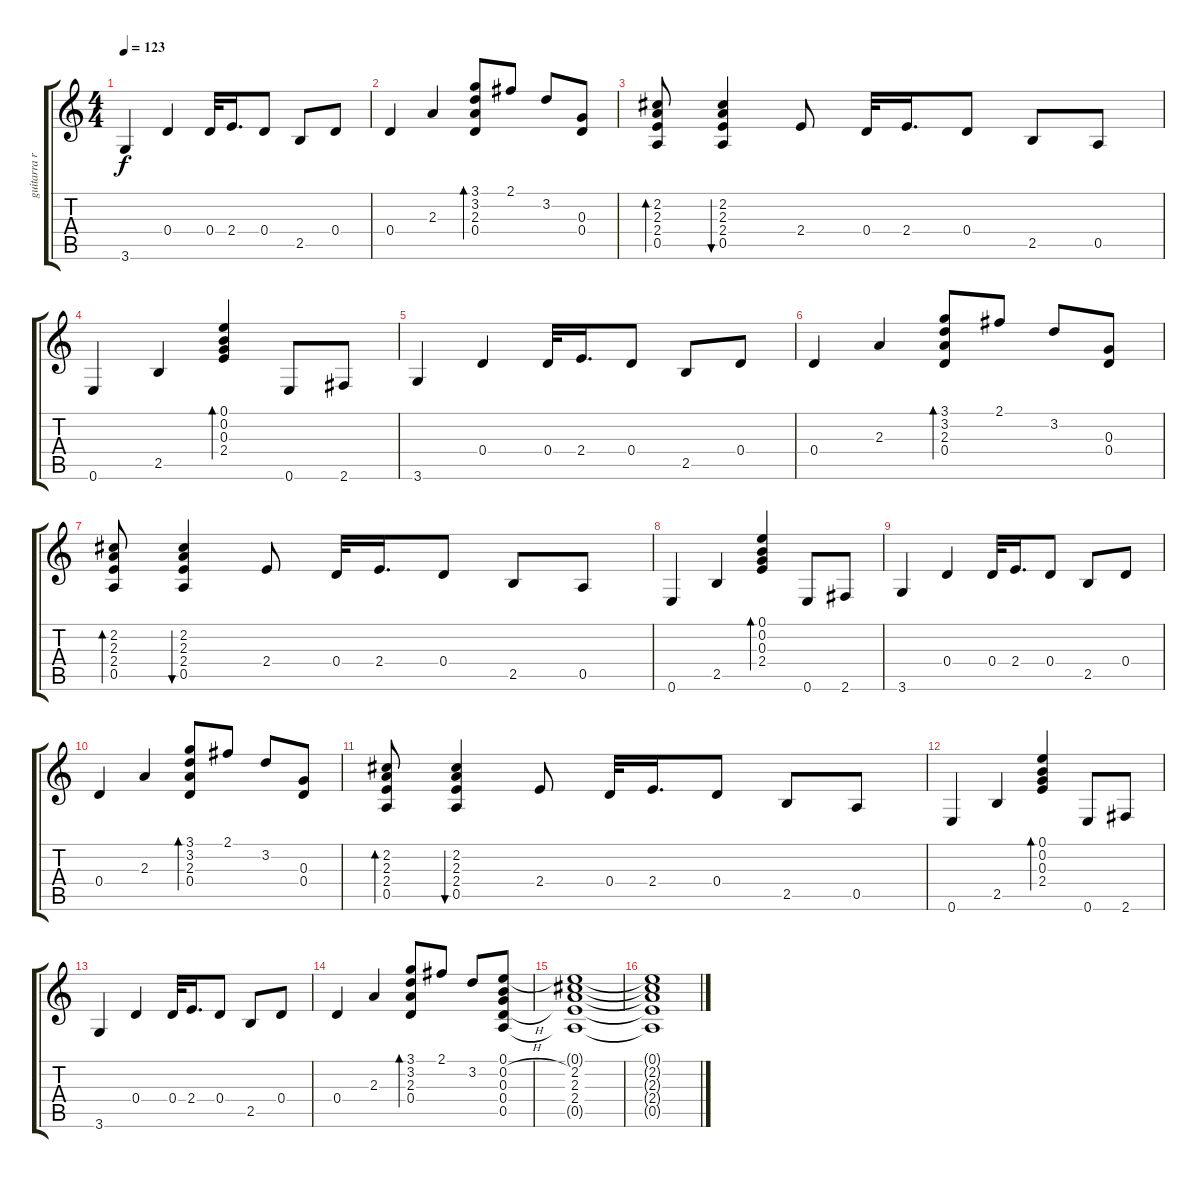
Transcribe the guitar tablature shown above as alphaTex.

\track ("guitarra ritmica" "guitarra r") {instrument electricguitarclean}
\staff {score tabs}
\tuning (E4 B3 G3 D3 A2 E2) {hide}
\ts (4 4)
\tempo 123
\clef g2
\ks c
3.6.4{dy f} 0.4.4 0.4.32 2.4.16{d} 0.4.8 2.5.8 0.4.8 |
0.4.4 2.3.4 (3.1 3.2 2.3 0.4).8{bd 480 beam Up} 2.1.8{beam Up} 3.2.8 (0.3 0.4).8 |
(2.2 2.3 2.4 0.5).8{bd 480} (2.2 2.3 2.4 0.5).4{bu 240} 2.4.8 0.4.32 2.4.16{d} 0.4.8 2.5.8 0.5.8 |
0.6.4 2.5.4 (0.1 0.2 0.3 2.4).4{bd 480} 0.6.8 2.6.8 |
3.6.4 0.4.4 0.4.32 2.4.16{d} 0.4.8 2.5.8 0.4.8 |
0.4.4 2.3.4 (3.1 3.2 2.3 0.4).8{bd 480 beam Up} 2.1.8{beam Up} 3.2.8 (0.3 0.4).8 |
(2.2 2.3 2.4 0.5).8{bd 480} (2.2 2.3 2.4 0.5).4{bu 240} 2.4.8 0.4.32 2.4.16{d} 0.4.8 2.5.8 0.5.8 |
0.6.4 2.5.4 (0.1 0.2 0.3 2.4).4{bd 480} 0.6.8 2.6.8 |
3.6.4 0.4.4 0.4.32 2.4.16{d} 0.4.8 2.5.8 0.4.8 |
0.4.4 2.3.4 (3.1 3.2 2.3 0.4).8{bd 480 beam Up} 2.1.8{beam Up} 3.2.8 (0.3 0.4).8 |
(2.2 2.3 2.4 0.5).8{bd 480} (2.2 2.3 2.4 0.5).4{bu 240} 2.4.8 0.4.32 2.4.16{d} 0.4.8 2.5.8 0.5.8 |
0.6.4 2.5.4 (0.1 0.2 0.3 2.4).4{bd 480} 0.6.8 2.6.8 |
3.6.4 0.4.4 0.4.32 2.4.16{d} 0.4.8 2.5.8 0.4.8 |
0.4.4 2.3.4 (3.1 3.2 2.3 0.4).8{bd 480 beam Up} 2.1.8{beam Up} 3.2.8 (0.1 0.2{h} 0.3{h} 0.4{h} 0.5).8 |
(0.1{t} 2.2 2.3 2.4 0.5{t}).1 |
(0.1{t} 2.2{t} 2.3{t} 2.4{t} 0.5{t}).1
